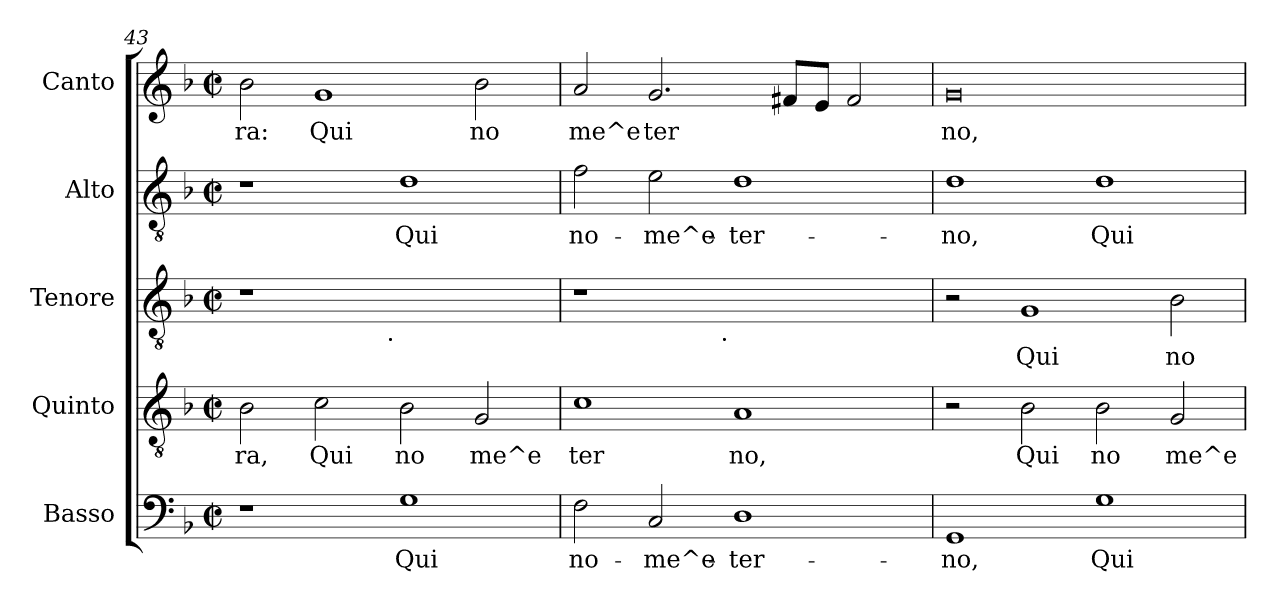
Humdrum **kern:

**kern	**text	**kern	**text	**kern	**text	**kern	**text	**kern	**text
*part5	*part5	*part4	*part4	*part3	*part3	*part2	*part2	*part1	*part1
*staff5	*staff5	*staff4	*staff4	*staff3	*staff3	*staff2	*staff2	*staff1	*staff1
*I"Basso	*	*I"Quinto	*	*I"Tenore	*	*I"Alto	*	*I"Canto	*
*clefF4	*	*clefGv2	*	*clefGv2	*	*clefGv2	*	*clefG2	*
*k[b-]	*	*k[b-]	*	*k[b-]	*	*k[b-]	*	*k[b-]	*
*F:	*	*F:	*	*F:	*	*F:	*	*F:	*
*M2/2	*	*M2/2	*	*M2/2	*	*M2/2	*	*M2/2	*
*met(c|)	*	*met(c|)	*	*met(c|)	*	*met(c|)	*	*met(c|)	*
=43	=43	=43	=43	=43	=43	=43	=43	=43	=43
!	!	!	!LO:LY:b:cj	!	!	!	!	!	!LO:LY:b:cj
*	*	*	*	*^	*	*	*	*	*
1r	.	2B-\	ra,	1r	2ryy	.	1r	.	2b-\	ra:
!	!	!	!LO:LY:b:cj	!	!	!	!	!	!	!LO:LY:b:cj
.	.	2c\	Qui	.	4...ryy	.	.	.	1g	Qui
!	!	!	!	!	!LO:TX:b:t=.	!	!	!	!	!
.	.	.	.	.	1ryy	.	.	.	.	.
!	!LO:LY:b:cj	!	!LO:LY:b:cj	!	!	!	!	!LO:LY:b:cj	!	!
1G	Qui	2B-\	no	1ryy	.	.	1d	Qui	.	.
!	!	!	!LO:LY:b:cj	!	!	!	!	!	!	!LO:LY:b:cj
.	.	2G/	me^e	.	.	.	.	.	2b-\	no
.	.	.	.	.	32ryy	.	.	.	.	.
=44	=44	=44	=44	=44	=44	=44	=44	=44	=44	=44
!	!LO:LY:b:cj	!	!LO:LY:b:cj	!	!	!	!	!LO:LY:b:cj	!	!LO:LY:b:cj
2F\	no-	1c	ter	1r	2ryy	.	2f\	no-	2a/	me^e
!	!LO:LY:b:cj	!	!	!	!	!	!	!LO:LY:b:cj	!	!LO:LY:b:cj
2C/	-me^e-	.	.	.	4...ryy	.	2e\	-me^e-	2.g/	ter
!	!	!	!	!	!LO:TX:b:t=.	!	!	!	!	!
.	.	.	.	.	1ryy	.	.	.	.	.
!	!LO:LY:b:cj	!	!LO:LY:b:cj	!	!	!	!	!LO:LY:b:cj	!	!
1D	-ter-	1A	no,	1ryy	.	.	1d	-ter-	.	.
!	!	!	!	!	!	!	!	!	!	!LO:LY:b:cj
.	.	.	.	.	.	.	.	.	8f#/L	.
!	!	!	!	!	!	!	!	!	!	!LO:LY:b:cj
.	.	.	.	.	.	.	.	.	8e/J	.
!	!	!	!	!	!	!	!	!	!	!LO:LY:b:cj
.	.	.	.	.	.	.	.	.	2f#/	.
.	.	.	.	.	32ryy	.	.	.	.	.
=45	=45	=45	=45	=45	=45	=45	=45	=45	=45	=45
!	!LO:LY:b:cj	!	!	!	!	!	!	!LO:LY:b:cj	!	!LO:LY:b:cj
*	*	*	*	*v	*v	*	*	*	*	*
1GG	-no,	2r	.	2r	.	1d	-no,	0g	no,
!	!	!	!LO:LY:b:cj	!	!LO:LY:b:cj	!	!	!	!
.	.	2B-\	Qui	1G	Qui	.	.	.	.
!	!LO:LY:b:cj	!	!LO:LY:b:cj	!	!	!	!LO:LY:b:cj	!	!
1G	Qui	2B-\	no	.	.	1d	Qui	.	.
!	!	!	!LO:LY:b:cj	!	!LO:LY:b:cj	!	!	!	!
.	.	2G/	me^e	2B-\	no	.	.	.	.
=	=	=	=	=	=	=	=	=	=
*-	*-	*-	*-	*-	*-	*-	*-	*-	*-
